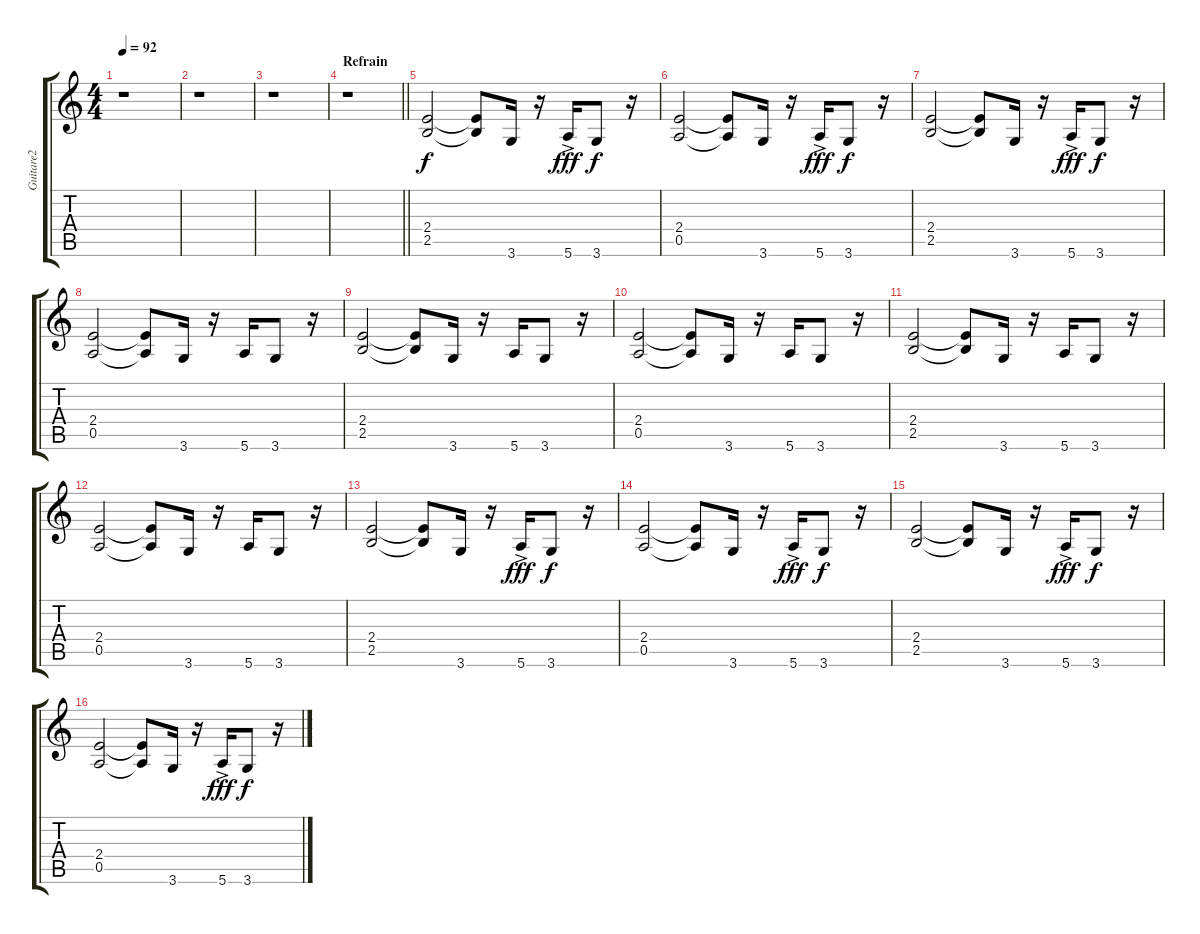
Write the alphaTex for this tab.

\track ("Guitare2" "Guitare2") {instrument electricguitarmuted}
\staff {score tabs}
\tuning (E4 B3 G3 D3 A2 E2) {hide}
\ts (4 4)
\tempo 92
\clef g2
\ks c
r.1{dy f} |
r.1 |
r.1 |
\section ("" "Refrain")
\barLineRight lightlight
r.1 |
(2.4 2.5).2{volume 16 instrument distortionguitar} (2.4{t} 2.5{t}).8 3.6.16 r.16 5.6{ac}.16{dy fff} 3.6.8{dy f} r.16 |
(2.4 0.5).2 (2.4{t} 0.5{t}).8 3.6.16 r.16 5.6{ac}.16{dy fff} 3.6.8{dy f} r.16 |
(2.4 2.5).2 (2.4{t} 2.5{t}).8 3.6.16 r.16 5.6{ac}.16{dy fff} 3.6.8{dy f} r.16 |
(2.4 0.5).2 (2.4{t} 0.5{t}).8 3.6.16 r.16 5.6.16 3.6.8 r.16 |
(2.4 2.5).2 (2.4{t} 2.5{t}).8 3.6.16 r.16 5.6.16 3.6.8 r.16 |
(2.4 0.5).2 (2.4{t} 0.5{t}).8 3.6.16 r.16 5.6.16 3.6.8 r.16 |
(2.4 2.5).2 (2.4{t} 2.5{t}).8 3.6.16 r.16 5.6.16 3.6.8 r.16 |
(2.4 0.5).2 (2.4{t} 0.5{t}).8 3.6.16 r.16 5.6.16 3.6.8 r.16 |
(2.4 2.5).2{volume 16 instrument distortionguitar} (2.4{t} 2.5{t}).8 3.6.16 r.16 5.6{ac}.16{dy fff} 3.6.8{dy f} r.16 |
(2.4 0.5).2 (2.4{t} 0.5{t}).8 3.6.16 r.16 5.6{ac}.16{dy fff} 3.6.8{dy f} r.16 |
(2.4 2.5).2 (2.4{t} 2.5{t}).8 3.6.16 r.16 5.6{ac}.16{dy fff} 3.6.8{dy f} r.16 |
(2.4 0.5).2 (2.4{t} 0.5{t}).8 3.6.16 r.16 5.6{ac}.16{dy fff} 3.6.8{dy f} r.16
